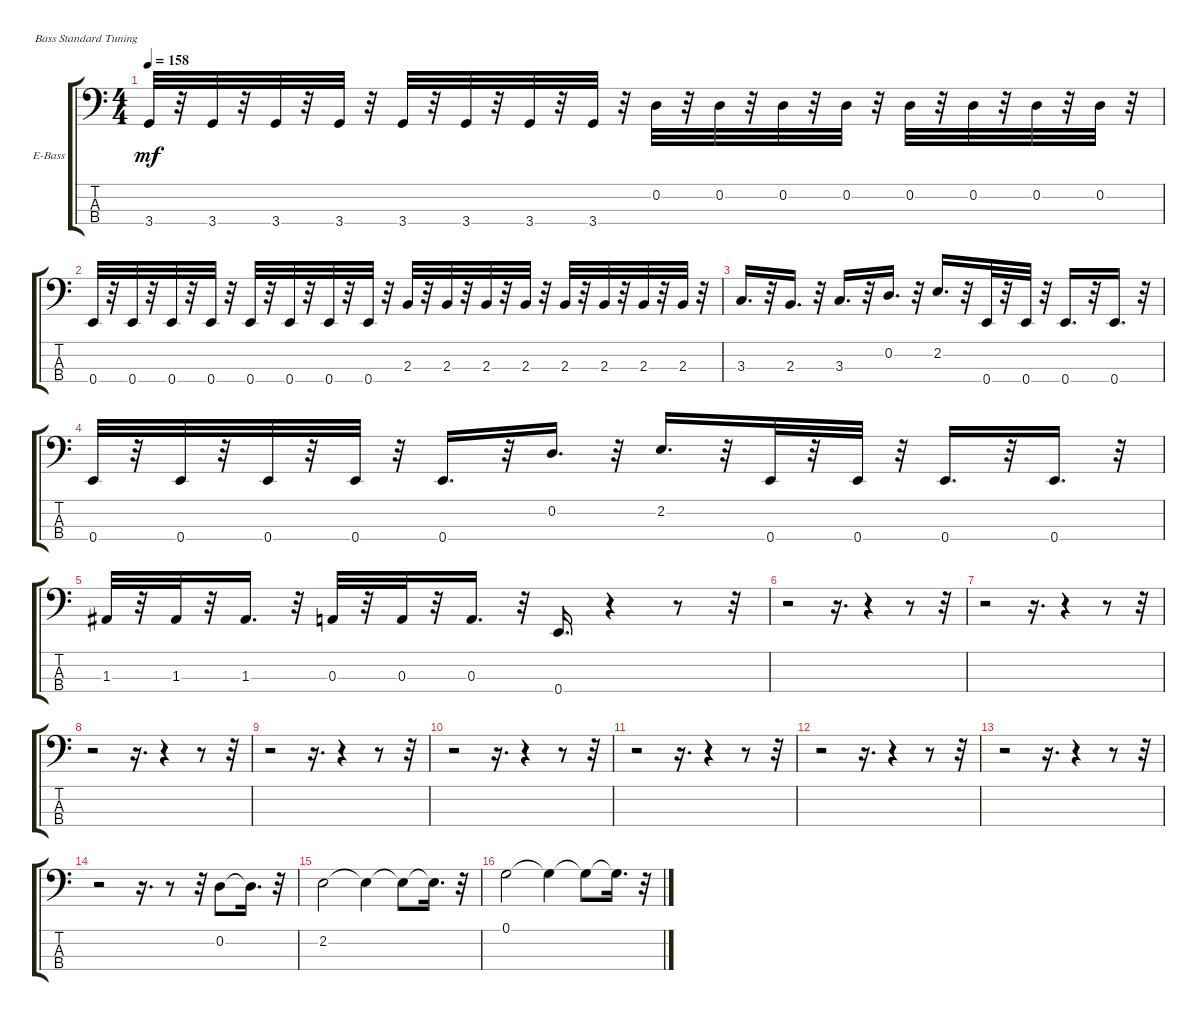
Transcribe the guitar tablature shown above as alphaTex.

\bracketExtendMode groupsimilarinstruments
\firstSystemTrackNameOrientation horizontal
\otherSystemsTrackNameOrientation horizontal
\track ("" "E-Bass") {instrument electricbassfinger}
\staff {score tabs}
\tuning (G2 D2 A1 E1)
\ts (4 4)
\tempo 158
\clef f4
\ks c
3.4.32{dy mf} r.32 3.4.32 r.32 3.4.32 r.32 3.4.32 r.32 3.4.32 r.32 3.4.32 r.32 3.4.32 r.32 3.4.32 r.32 0.2.32 r.32 0.2.32 r.32 0.2.32 r.32 0.2.32 r.32 0.2.32 r.32 0.2.32 r.32 0.2.32 r.32 0.2.32 r.32 |
0.4.32 r.32 0.4.32 r.32 0.4.32 r.32 0.4.32 r.32 0.4.32 r.32 0.4.32 r.32 0.4.32 r.32 0.4.32 r.32 2.3.32 r.32 2.3.32 r.32 2.3.32 r.32 2.3.32 r.32 2.3.32 r.32 2.3.32 r.32 2.3.32 r.32 2.3.32 r.32 |
3.3.16{d} r.32 2.3.16{d} r.32 3.3.16{d} r.32 0.2.16{d} r.32 2.2.16{d} r.32 0.4.32 r.32 0.4.32 r.32 0.4.16{d} r.32 0.4.16{d} r.32 |
0.4.32 r.32 0.4.32 r.32 0.4.32 r.32 0.4.32 r.32 0.4.16{d} r.32 0.2.16{d} r.32 2.2.16{d} r.32 0.4.32 r.32 0.4.32 r.32 0.4.16{d} r.32 0.4.16{d} r.32 |
1.3.32 r.32 1.3.32 r.32 1.3.16{d} r.32 0.3.32 r.32 0.3.32 r.32 0.3.16{d} r.32 0.4.16{d} r.4 r.8 r.32 |
r.2 r.16{d} r.4 r.8 r.32 |
r.2 r.16{d} r.4 r.8 r.32 |
r.2 r.16{d} r.4 r.8 r.32 |
r.2 r.16{d} r.4 r.8 r.32 |
r.2 r.16{d} r.4 r.8 r.32 |
r.2 r.16{d} r.4 r.8 r.32 |
r.2 r.16{d} r.4 r.8 r.32 |
r.2 r.16{d} r.4 r.8 r.32 |
r.2 r.16{d} r.8 r.32 0.2.8 0.2{t}.16{d} r.32 |
2.2.2 2.2{t}.4 2.2{t}.8 2.2{t}.16{d} r.32 |
0.1.2 0.1{t}.4 0.1{t}.8 0.1{t}.16{d} r.32
